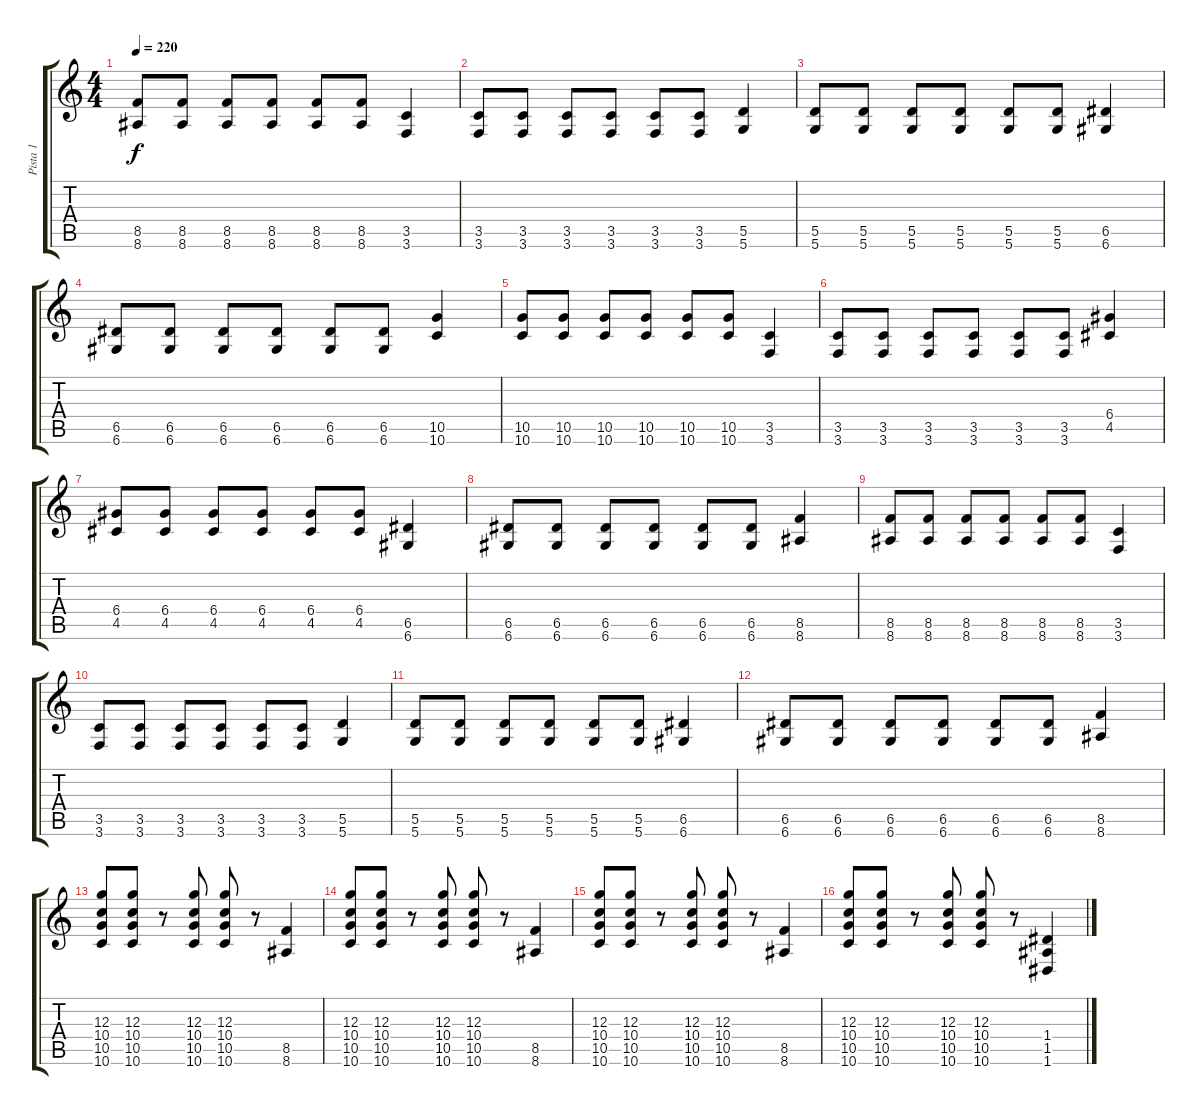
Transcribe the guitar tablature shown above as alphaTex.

\track ("Pista 1" "Pista 1") {instrument overdrivenguitar}
\staff {score tabs}
\tuning (E4 B3 G3 D3 A2 D2) {hide}
\ts (4 4)
\tempo 220
\clef g2
\ks c
(8.5 8.6).8{dy f} (8.5 8.6).8 (8.5 8.6).8 (8.5 8.6).8 (8.5 8.6).8 (8.5 8.6).8 (3.5 3.6).4 |
(3.5 3.6).8 (3.5 3.6).8 (3.5 3.6).8 (3.5 3.6).8 (3.5 3.6).8 (3.5 3.6).8 (5.5 5.6).4 |
(5.5 5.6).8 (5.5 5.6).8 (5.5 5.6).8 (5.5 5.6).8 (5.5 5.6).8 (5.5 5.6).8 (6.5 6.6).4 |
(6.5 6.6).8 (6.5 6.6).8 (6.5 6.6).8 (6.5 6.6).8 (6.5 6.6).8 (6.5 6.6).8 (10.5 10.6).4 |
(10.5 10.6).8 (10.5 10.6).8 (10.5 10.6).8 (10.5 10.6).8 (10.5 10.6).8 (10.5 10.6).8 (3.5 3.6).4 |
(3.5 3.6).8 (3.5 3.6).8 (3.5 3.6).8 (3.5 3.6).8 (3.5 3.6).8 (3.5 3.6).8 (6.4 4.5).4 |
(6.4 4.5).8 (6.4 4.5).8 (6.4 4.5).8 (6.4 4.5).8 (6.4 4.5).8 (6.4 4.5).8 (6.5 6.6).4 |
(6.5 6.6).8 (6.5 6.6).8 (6.5 6.6).8 (6.5 6.6).8 (6.5 6.6).8 (6.5 6.6).8 (8.5 8.6).4 |
(8.5 8.6).8 (8.5 8.6).8 (8.5 8.6).8 (8.5 8.6).8 (8.5 8.6).8 (8.5 8.6).8 (3.5 3.6).4 |
(3.5 3.6).8 (3.5 3.6).8 (3.5 3.6).8 (3.5 3.6).8 (3.5 3.6).8 (3.5 3.6).8 (5.5 5.6).4 |
(5.5 5.6).8 (5.5 5.6).8 (5.5 5.6).8 (5.5 5.6).8 (5.5 5.6).8 (5.5 5.6).8 (6.5 6.6).4 |
(6.5 6.6).8 (6.5 6.6).8 (6.5 6.6).8 (6.5 6.6).8 (6.5 6.6).8 (6.5 6.6).8 (8.5 8.6).4 |
(12.3 10.4 10.5 10.6).8 (12.3 10.4 10.5 10.6).8 r.8 (12.3 10.4 10.5 10.6).8 (12.3 10.4 10.5 10.6).8 r.8 (8.5 8.6).4 |
(12.3 10.4 10.5 10.6).8 (12.3 10.4 10.5 10.6).8 r.8 (12.3 10.4 10.5 10.6).8 (12.3 10.4 10.5 10.6).8 r.8 (8.5 8.6).4 |
(12.3 10.4 10.5 10.6).8 (12.3 10.4 10.5 10.6).8 r.8 (12.3 10.4 10.5 10.6).8 (12.3 10.4 10.5 10.6).8 r.8 (8.5 8.6).4 |
(12.3 10.4 10.5 10.6).8 (12.3 10.4 10.5 10.6).8 r.8 (12.3 10.4 10.5 10.6).8 (12.3 10.4 10.5 10.6).8 r.8 (1.4 1.5 1.6).4
